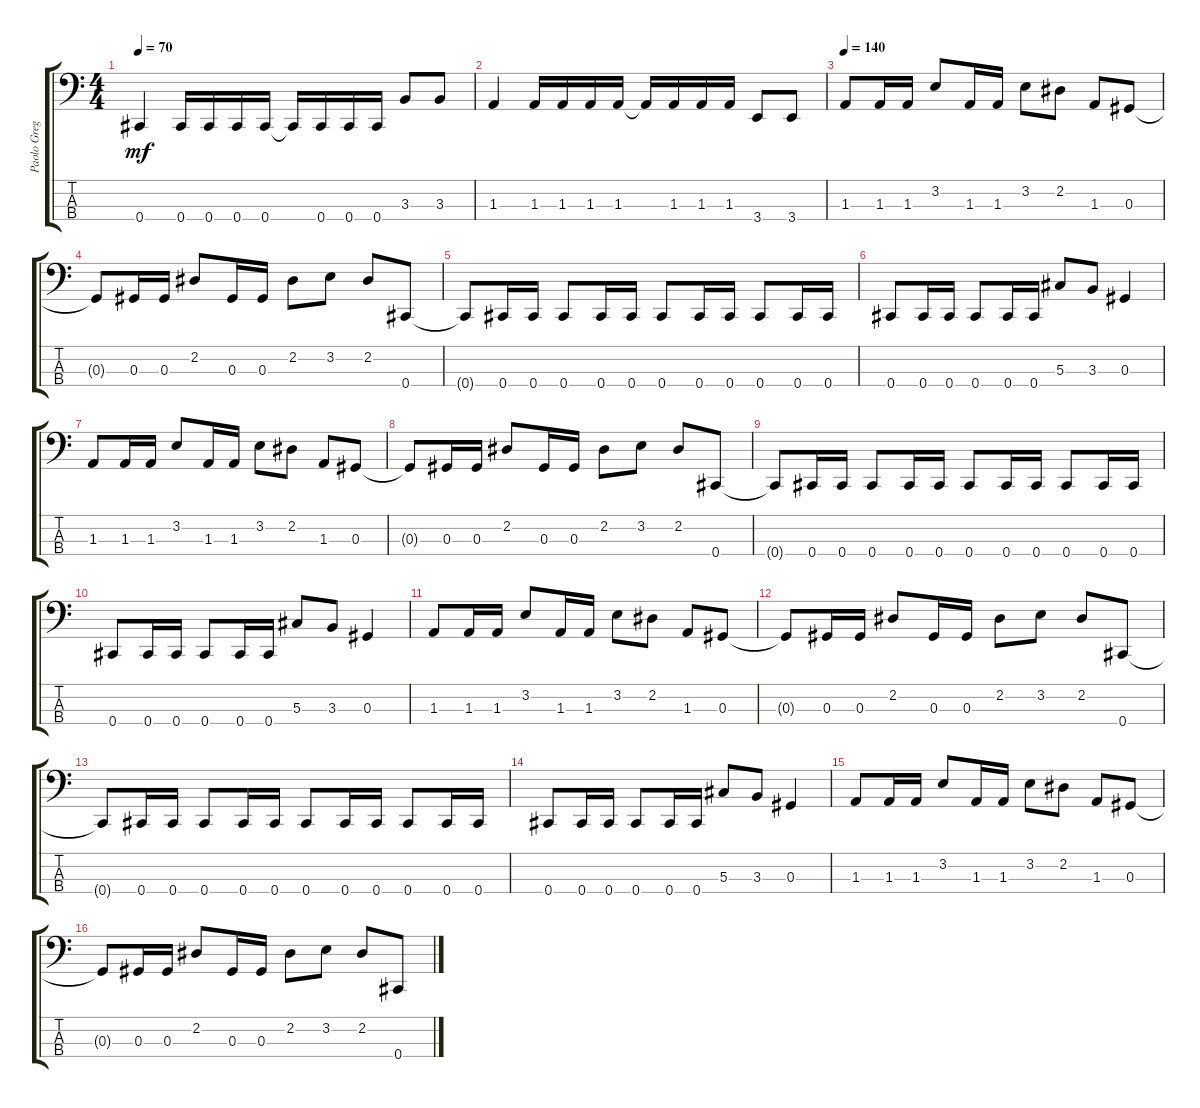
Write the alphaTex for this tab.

\track ("Paolo Gregoletto" "Paolo Greg") {instrument electricbassfinger}
\staff {score tabs}
\tuning (Gb2 Db2 Ab1 Db1) {hide}
\ts (4 4)
\tempo 70
\clef f4
\ks c
0.4.4{dy mf} 0.4.16 0.4.16 0.4.16 0.4.16 0.4{t}.16 0.4.16 0.4.16 0.4.16 3.3.8 3.3.8 |
1.3.4 1.3.16 1.3.16 1.3.16 1.3.16 1.3{t}.16 1.3.16 1.3.16 1.3.16 3.4.8 3.4.8 |
\tempo 140
1.3.8 1.3.16 1.3.16 3.2.8 1.3.16 1.3.16 3.2.8 2.2.8 1.3.8 0.3.8 |
0.3{t}.8 0.3.16 0.3.16 2.2.8 0.3.16 0.3.16 2.2.8 3.2.8 2.2.8 0.4.8 |
0.4{t}.8 0.4.16 0.4.16 0.4.8 0.4.16 0.4.16 0.4.8 0.4.16 0.4.16 0.4.8 0.4.16 0.4.16 |
0.4.8 0.4.16 0.4.16 0.4.8 0.4.16 0.4.16 5.3.8 3.3.8 0.3.4 |
1.3.8 1.3.16 1.3.16 3.2.8 1.3.16 1.3.16 3.2.8 2.2.8 1.3.8 0.3.8 |
0.3{t}.8 0.3.16 0.3.16 2.2.8 0.3.16 0.3.16 2.2.8 3.2.8 2.2.8 0.4.8 |
0.4{t}.8 0.4.16 0.4.16 0.4.8 0.4.16 0.4.16 0.4.8 0.4.16 0.4.16 0.4.8 0.4.16 0.4.16 |
0.4.8 0.4.16 0.4.16 0.4.8 0.4.16 0.4.16 5.3.8 3.3.8 0.3.4 |
1.3.8 1.3.16 1.3.16 3.2.8 1.3.16 1.3.16 3.2.8 2.2.8 1.3.8 0.3.8 |
0.3{t}.8 0.3.16 0.3.16 2.2.8 0.3.16 0.3.16 2.2.8 3.2.8 2.2.8 0.4.8 |
0.4{t}.8 0.4.16 0.4.16 0.4.8 0.4.16 0.4.16 0.4.8 0.4.16 0.4.16 0.4.8 0.4.16 0.4.16 |
0.4.8 0.4.16 0.4.16 0.4.8 0.4.16 0.4.16 5.3.8 3.3.8 0.3.4 |
1.3.8 1.3.16 1.3.16 3.2.8 1.3.16 1.3.16 3.2.8 2.2.8 1.3.8 0.3.8 |
0.3{t}.8 0.3.16 0.3.16 2.2.8 0.3.16 0.3.16 2.2.8 3.2.8 2.2.8 0.4.8
